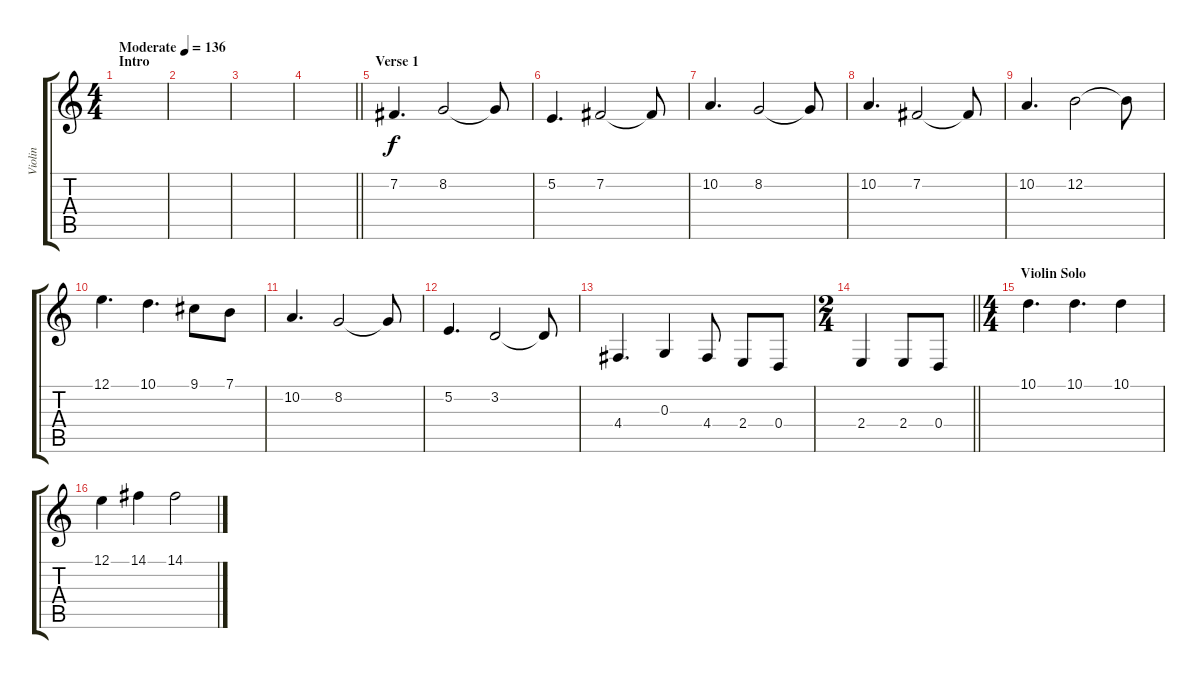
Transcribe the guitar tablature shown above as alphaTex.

\track ("Violin" "Violin") {instrument violin}
\staff {score tabs}
\tuning (E4 B3 G3 D3 A2 E2) {hide}
\ts (4 4)
\section ("" "Intro")
\tempo (136 "Moderate")
\clef g2
\ks c
|
|
|
\barLineRight lightlight
|
\section ("" "Verse 1")
7.2.4{d} 8.2.2 8.2{t}.8 |
5.2.4{d} 7.2.2 7.2{t}.8 |
10.2.4{d} 8.2.2 8.2{t}.8 |
10.2.4{d} 7.2.2 7.2{t}.8 |
10.2.4{d} 12.2.2 12.2{t}.8 |
12.1.4{d} 10.1.4{d} 9.1.8 7.1.8 |
10.2.4{d} 8.2.2 8.2{t}.8 |
5.2.4{d} 3.2.2 3.2{t}.8 |
4.4.4{d} 0.3.4 4.4.8 2.4.8 0.4.8 |
\ts (2 4)
\barLineRight lightlight
2.4.4 2.4.8 0.4.8 |
\ts (4 4)
\section ("" "Violin Solo")
10.1.4{d} 10.1.4{d} 10.1.4 |
12.1.4 14.1.4 14.1.2
